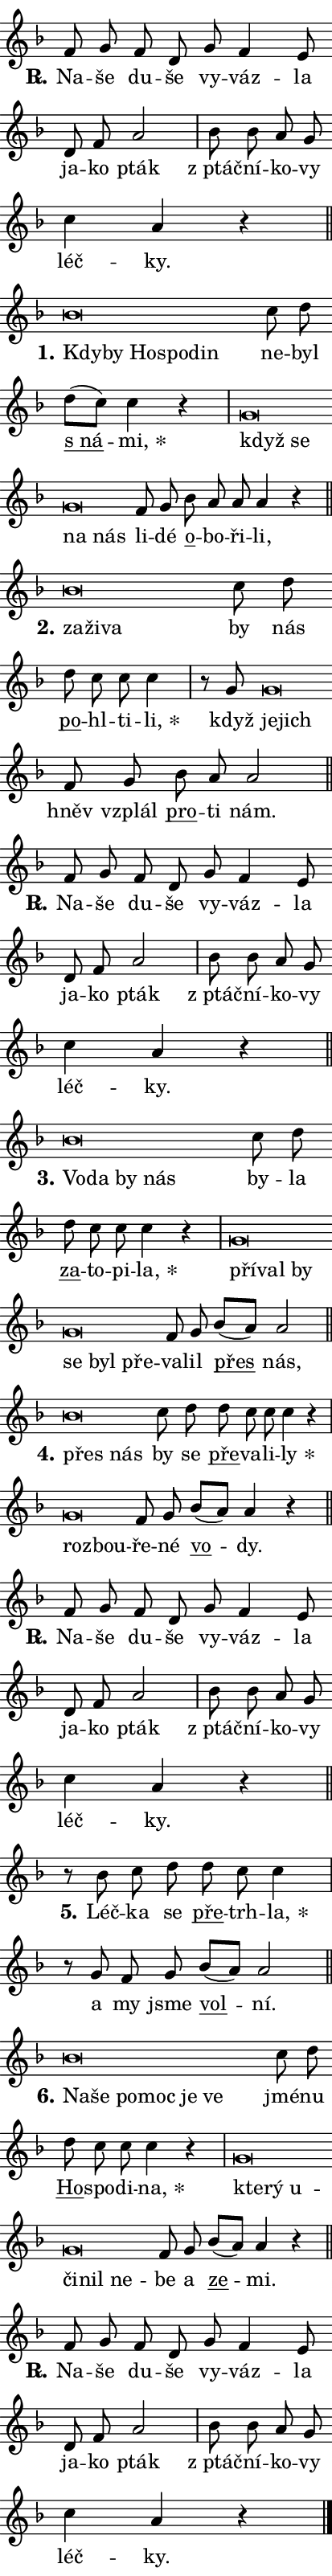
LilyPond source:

\version "2.24.0"
\header { tagline = "" }
\paper {
  indent = 0\cm
  top-margin = 0\cm
  right-margin = 0\cm
  bottom-margin = 0\cm
  left-margin = 0\cm
  paper-width = 7\cm
  page-breaking = #ly:one-page-breaking
  system-system-spacing.basic-distance = #11
  score-system-spacing.basic-distance = #11
  ragged-last = ##f
}


%% Author: Thomas Morley
%% https://lists.gnu.org/archive/html/lilypond-user/2020-05/msg00002.html
#(define (line-position grob)
"Returns position of @var[grob} in current system:
   @code{'start}, if at first time-step
   @code{'end}, if at last time-step
   @code{'middle} otherwise
"
  (let* ((col (ly:item-get-column grob))
         (ln (ly:grob-object col 'left-neighbor))
         (rn (ly:grob-object col 'right-neighbor))
         (col-to-check-left (if (ly:grob? ln) ln col))
         (col-to-check-right (if (ly:grob? rn) rn col))
         (break-dir-left
           (and
             (ly:grob-property col-to-check-left 'non-musical #f)
             (ly:item-break-dir col-to-check-left)))
         (break-dir-right
           (and
             (ly:grob-property col-to-check-right 'non-musical #f)
             (ly:item-break-dir col-to-check-right))))
        (cond ((eqv? 1 break-dir-left) 'start)
              ((eqv? -1 break-dir-right) 'end)
              (else 'middle))))

#(define (tranparent-at-line-position vctor)
  (lambda (grob)
  "Relying on @code{line-position} select the relevant enry from @var{vctor}.
Used to determine transparency,"
    (case (line-position grob)
      ((end) (not (vector-ref vctor 0)))
      ((middle) (not (vector-ref vctor 1)))
      ((start) (not (vector-ref vctor 2))))))

noteHeadBreakVisibility =
#(define-music-function (break-visibility)(vector?)
"Makes @code{NoteHead}s transparent relying on @var{break-visibility}"
#{
  \override NoteHead.transparent =
    #(tranparent-at-line-position break-visibility)
#})

#(define delete-ledgers-for-transparent-note-heads
  (lambda (grob)
    "Reads whether a @code{NoteHead} is transparent.
If so this @code{NoteHead} is removed from @code{'note-heads} from
@var{grob}, which is supposed to be @code{LedgerLineSpanner}.
As a result ledgers are not printed for this @code{NoteHead}"
    (let* ((nhds-array (ly:grob-object grob 'note-heads))
           (nhds-list
             (if (ly:grob-array? nhds-array)
                 (ly:grob-array->list nhds-array)
                 '()))
           ;; Relies on the transparent-property being done before
           ;; Staff.LedgerLineSpanner.after-line-breaking is executed.
           ;; This is fragile ...
           (to-keep
             (remove
               (lambda (nhd)
                 (ly:grob-property nhd 'transparent #f))
               nhds-list)))
      ;; TODO find a better method to iterate over grob-arrays, similiar
      ;; to filter/remove etc for lists
      ;; For now rebuilt from scratch
      (set! (ly:grob-object grob 'note-heads)  '())
      (for-each
        (lambda (nhd)
          (ly:pointer-group-interface::add-grob grob 'note-heads nhd))
        to-keep))))

hideNotes = {
  \noteHeadBreakVisibility #begin-of-line-visible
}
unHideNotes = {
  \noteHeadBreakVisibility #all-visible
}

% work-around for resetting accidentals
% https://lilypond.org/doc/v2.23/Documentation/notation/displaying-rhythms#unmetered-music
cadenzaMeasure = {
  \cadenzaOff
  \partial 1024 s1024
  \cadenzaOn
}

#(define-markup-command (accent layout props text) (markup?)
  "Underline accented syllable"
  (interpret-markup layout props
    #{\markup \override #'(offset . 4.3) \underline { #text }#}))

responsum = \markup \concat {
  "R" \hspace #-1.05 \path #0.1 #'((moveto 0 0.07) (lineto 0.9 0.8)) \hspace #0.05 "."
}

\layout {
    \context {
        \Staff
        \remove "Time_signature_engraver"
        \override LedgerLineSpanner.after-line-breaking = #delete-ledgers-for-transparent-note-heads
    }
    \context {
        \Voice {
            \override NoteHead.output-attributes = #'((class . "notehead"))
            \override Hairpin.height = #0.55
        }
    }
    \context {
        \Lyrics {
            \override StanzaNumber.output-attributes = #'((class . "stanzanumber"))
            \override LyricSpace.minimum-distance = #0.9
            \override LyricText.font-name = #"TeX Gyre Schola"
            \override LyricText.font-size = 1
            \override StanzaNumber.font-name = #"TeX Gyre Schola Bold"
            \override StanzaNumber.font-size = 1
        }
    }
}

% magnetic-lyrics.ily
%
%   written by
%     Jean Abou Samra <jean@abou-samra.fr>
%     Werner Lemberg <wl@gnu.org>
%
%   adapted by
%     Jiri Hon <jiri.hon@gmail.com>
%
% Version 2022-Apr-15

% https://www.mail-archive.com/lilypond-user@gnu.org/msg149350.html

#(define (Left_hyphen_pointer_engraver context)
   "Collect syllable-hyphen-syllable occurrences in lyrics and store
them in properties.  This engraver only looks to the left.  For
example, if the lyrics input is @code{foo -- bar}, it does the
following.

@itemize @bullet
@item
Set the @code{text} property of the @code{LyricHyphen} grob between
@q{foo} and @q{bar} to @code{foo}.

@item
Set the @code{left-hyphen} property of the @code{LyricText} grob with
text @q{foo} to the @code{LyricHyphen} grob between @q{foo} and
@q{bar}.
@end itemize

Use this auxiliary engraver in combination with the
@code{lyric-@/text::@/apply-@/magnetic-@/offset!} hook."
   (let ((hyphen #f)
         (text #f))
     (make-engraver
      (acknowledgers
       ((lyric-syllable-interface engraver grob source-engraver)
        (set! text grob)))
      (end-acknowledgers
       ((lyric-hyphen-interface engraver grob source-engraver)
        ;(when (not (grob::has-interface grob 'lyric-space-interface))
          (set! hyphen grob)));)
      ((stop-translation-timestep engraver)
       (when (and text hyphen)
         (ly:grob-set-object! text 'left-hyphen hyphen))
       (set! text #f)
       (set! hyphen #f)))))

#(define (lyric-text::apply-magnetic-offset! grob)
   "If the space between two syllables is less than the value in
property @code{LyricText@/.details@/.squash-threshold}, move the right
syllable to the left so that it gets concatenated with the left
syllable.

Use this function as a hook for
@code{LyricText@/.after-@/line-@/breaking} if the
@code{Left_@/hyphen_@/pointer_@/engraver} is active."
   (let ((hyphen (ly:grob-object grob 'left-hyphen #f)))
     (when hyphen
       (let ((left-text (ly:spanner-bound hyphen LEFT)))
         (when (grob::has-interface left-text 'lyric-syllable-interface)
           (let* ((common (ly:grob-common-refpoint grob left-text X))
                  (this-x-ext (ly:grob-extent grob common X))
                  (left-x-ext
                   (begin
                     ;; Trigger magnetism for left-text.
                     (ly:grob-property left-text 'after-line-breaking)
                     (ly:grob-extent left-text common X)))
                  ;; `delta` is the gap width between two syllables.
                  (delta (- (interval-start this-x-ext)
                            (interval-end left-x-ext)))
                  (details (ly:grob-property grob 'details))
                  (threshold (assoc-get 'squash-threshold details 0.2)))
             (when (< delta threshold)
               (let* (;; We have to manipulate the input text so that
                      ;; ligatures crossing syllable boundaries are not
                      ;; disabled.  For languages based on the Latin
                      ;; script this is essentially a beautification.
                      ;; However, for non-Western scripts it can be a
                      ;; necessity.
                      (lt (ly:grob-property left-text 'text))
                      (rt (ly:grob-property grob 'text))
                      (is-space (grob::has-interface hyphen 'lyric-space-interface))
                      (space (if is-space " " ""))
                      (space-markup (grob-interpret-markup grob " "))
                      (space-size (interval-length (ly:stencil-extent space-markup X)))
                      (extra-delta (if is-space space-size 0))
                      ;; Append new syllable.
                      (ltrt-space (if (and (string? lt) (string? rt))
                                (string-append lt space rt)
                                (make-concat-markup (list lt space rt))))
                      ;; Right-align `ltrt` to the right side.
                      (ltrt-space-markup (grob-interpret-markup
                               grob
                               (make-translate-markup
                                (cons (interval-length this-x-ext) 0)
                                (make-right-align-markup ltrt-space)))))
                 (begin
                   ;; Don't print `left-text`.
                   (ly:grob-set-property! left-text 'stencil #f)
                   ;; Set text and stencil (which holds all collected
                   ;; syllables so far) and shift it to the left.
                   (ly:grob-set-property! grob 'text ltrt-space)
                   (ly:grob-set-property! grob 'stencil ltrt-space-markup)
                   (ly:grob-translate-axis! grob (- (- delta extra-delta)) X))))))))))


#(define (lyric-hyphen::displace-bounds-first grob)
   ;; Make very sure this callback isn't triggered too early.
   (let ((left (ly:spanner-bound grob LEFT))
         (right (ly:spanner-bound grob RIGHT)))
     (ly:grob-property left 'after-line-breaking)
     (ly:grob-property right 'after-line-breaking)
     (ly:lyric-hyphen::print grob)))

squashThreshold = #0.4

\layout {
  \context {
    \Lyrics
    \consists #Left_hyphen_pointer_engraver
    \override LyricText.after-line-breaking =
      #lyric-text::apply-magnetic-offset!
    \override LyricHyphen.stencil = #lyric-hyphen::displace-bounds-first
    \override LyricText.details.squash-threshold = \squashThreshold
    \override LyricHyphen.minimum-distance = 0
    \override LyricHyphen.minimum-length = \squashThreshold
  }
}

squash = \override LyricText.details.squash-threshold = 9999
unSquash = \override LyricText.details.squash-threshold = \squashThreshold

left = \override LyricText.self-alignment-X = #LEFT
unLeft = \revert LyricText.self-alignment-X

starOffset = #(lambda (grob) 
                (let ((x_offset (ly:self-alignment-interface::aligned-on-x-parent grob)))
                  (if (= x_offset 0) 0 (+ x_offset 1.2))))

star = #(define-music-function (syllable)(string?)
"Append star separator at the end of a syllable"
#{
  \once \override LyricText.X-offset = #starOffset
  \lyricmode { \markup {
    #syllable
    \override #'((font-name . "TeX Gyre Schola Bold")) \hspace #0.2 \lower #0.65 \larger "*"
  } }
#})

starAccent = #(define-music-function (syllable)(string?)
"Append star separator at the end of a syllable and make accent"
#{
  \once \override LyricText.X-offset = #starOffset
  \lyricmode { \markup {
    \accent #syllable
    \override #'((font-name . "TeX Gyre Schola Bold")) \hspace #0.2 \lower #0.65 \larger "*"
  } }
#})

breath = #(define-music-function (syllable)(string?)
"Append breathing indicator at the end of a syllable"
#{
  \lyricmode { \markup { #syllable "+" } }
#})

optionalBreath = #(define-music-function (syllable)(string?)
"Append optional breathing indicator at the end of a syllable"
#{
  \lyricmode { \markup { #syllable "(+)" } }
#})


\score {
    <<
        \new Voice = "melody" { \cadenzaOn \key f \major \relative { f'8 g f d g f4 e8 \bar "" d f a2 \cadenzaMeasure \bar "|" bes8 bes a g \bar "" c4 a r \cadenzaMeasure \bar "||" \break } }
        \new Lyrics \lyricsto "melody" { \lyricmode { \set stanza = \responsum
Na -- še du -- še vy -- váz -- la ja -- ko pták "z ptáč" -- ní -- ko -- vy léč -- ky. } }
    >>
    \layout {}
}

\score {
    <<
        \new Voice = "melody" { \cadenzaOn \key f \major \relative { bes'\breve*1/16 \hideNotes \breve*1/16 \bar "" \breve*1/16 \bar "" \breve*1/16 \breve*1/16 \bar "" \unHideNotes c8 d \bar "" d[( c)] c4 r \cadenzaMeasure \bar "|" g\breve*1/16 \hideNotes \breve*1/16 \bar "" \breve*1/16 \breve*1/16 \bar "" \unHideNotes f8 g \bar "" bes a a a4 r \cadenzaMeasure \bar "||" \break } }
        \new Lyrics \lyricsto "melody" { \lyricmode { \set stanza = "1."
\left Kdy -- \squash by Ho -- spo -- din \unLeft \unSquash ne -- byl \markup \accent "s ná" -- \star mi, \left když \squash se na nás \unLeft \unSquash li -- dé \markup \accent o -- bo -- ři -- li, } }
    >>
    \layout {}
}

\score {
    <<
        \new Voice = "melody" { \cadenzaOn \key f \major \relative { bes'\breve*1/16 \hideNotes \breve*1/16 \breve*1/16 \bar "" \unHideNotes c8 d \bar "" d c c c4 \cadenzaMeasure \bar "|" r8 g8 g\breve*1/16 \hideNotes \breve*1/16 \bar "" \unHideNotes f8 g \bar "" bes a a2 \cadenzaMeasure \bar "||" \break } }
        \new Lyrics \lyricsto "melody" { \lyricmode { \set stanza = "2."
\left za -- \squash ži -- va \unLeft \unSquash by nás \markup \accent po -- hl -- ti -- \star li, když \left je -- \squash jich \unLeft \unSquash hněv vzplál \markup \accent pro -- ti nám. } }
    >>
    \layout {}
}

\score {
    <<
        \new Voice = "melody" { \cadenzaOn \key f \major \relative { f'8 g f d g f4 e8 \bar "" d f a2 \cadenzaMeasure \bar "|" bes8 bes a g \bar "" c4 a r \cadenzaMeasure \bar "||" \break } }
        \new Lyrics \lyricsto "melody" { \lyricmode { \set stanza = \responsum
Na -- še du -- še vy -- váz -- la ja -- ko pták "z ptáč" -- ní -- ko -- vy léč -- ky. } }
    >>
    \layout {}
}

\score {
    <<
        \new Voice = "melody" { \cadenzaOn \key f \major \relative { bes'\breve*1/16 \hideNotes \breve*1/16 \bar "" \breve*1/16 \breve*1/16 \bar "" \unHideNotes c8 d \bar "" d c c c4 r \cadenzaMeasure \bar "|" g\breve*1/16 \hideNotes \breve*1/16 \bar "" \breve*1/16 \bar "" \breve*1/16 \bar "" \breve*1/16 \breve*1/16 \bar "" \unHideNotes f8 g \bar "" bes[( a)] a2 \cadenzaMeasure \bar "||" \break } }
        \new Lyrics \lyricsto "melody" { \lyricmode { \set stanza = "3."
\left Vo -- \squash da by nás \unLeft \unSquash by -- la \markup \accent za -- to -- pi -- \star la, \left pří -- \squash val by se byl pře -- \unLeft \unSquash va -- lil \markup \accent přes nás, } }
    >>
    \layout {}
}

\score {
    <<
        \new Voice = "melody" { \cadenzaOn \key f \major \relative { bes'\breve*1/16 \hideNotes \breve*1/16 \bar "" \unHideNotes c8 d \bar "" d c c c4 r \cadenzaMeasure \bar "|" g\breve*1/16 \hideNotes \breve*1/16 \bar "" \unHideNotes f8 g \bar "" bes[( a)] a4 r \cadenzaMeasure \bar "||" \break } }
        \new Lyrics \lyricsto "melody" { \lyricmode { \set stanza = "4."
\left přes \squash nás \unLeft \unSquash by se \markup \accent pře -- va -- li -- \star ly \left roz -- \squash bou -- \unLeft \unSquash ře -- né \markup \accent vo -- dy. } }
    >>
    \layout {}
}

\score {
    <<
        \new Voice = "melody" { \cadenzaOn \key f \major \relative { f'8 g f d g f4 e8 \bar "" d f a2 \cadenzaMeasure \bar "|" bes8 bes a g \bar "" c4 a r \cadenzaMeasure \bar "||" \break } }
        \new Lyrics \lyricsto "melody" { \lyricmode { \set stanza = \responsum
Na -- še du -- še vy -- váz -- la ja -- ko pták "z ptáč" -- ní -- ko -- vy léč -- ky. } }
    >>
    \layout {}
}

\score {
    <<
        \new Voice = "melody" { \cadenzaOn \key f \major \relative { r8 bes' c8 d \bar "" d c c4 \cadenzaMeasure \bar "|" r8 g8 f8 g \bar "" bes[( a)] a2 \cadenzaMeasure \bar "||" \break } }
        \new Lyrics \lyricsto "melody" { \lyricmode { \set stanza = "5."
Léč -- ka se \markup \accent pře -- trh -- \star la, a my jsme \markup \accent vol -- ní. } }
    >>
    \layout {}
}

\score {
    <<
        \new Voice = "melody" { \cadenzaOn \key f \major \relative { bes'\breve*1/16 \hideNotes \breve*1/16 \bar "" \breve*1/16 \bar "" \breve*1/16 \bar "" \breve*1/16 \breve*1/16 \bar "" \unHideNotes c8 d \bar "" d c c c4 r \cadenzaMeasure \bar "|" g\breve*1/16 \hideNotes \breve*1/16 \bar "" \breve*1/16 \bar "" \breve*1/16 \bar "" \breve*1/16 \breve*1/16 \bar "" \unHideNotes f8 g \bar "" bes[( a)] a4 r \cadenzaMeasure \bar "||" \break } }
        \new Lyrics \lyricsto "melody" { \lyricmode { \set stanza = "6."
\left Na -- \squash še po -- moc je ve \unLeft \unSquash jmé -- nu \markup \accent Ho -- spo -- di -- \star na, \left kte -- \squash rý u -- či -- nil ne -- \unLeft \unSquash be a \markup \accent ze -- mi. } }
    >>
    \layout {}
}

\score {
    <<
        \new Voice = "melody" { \cadenzaOn \key f \major \relative { f'8 g f d g f4 e8 \bar "" d f a2 \cadenzaMeasure \bar "|" bes8 bes a g \bar "" c4 a r \cadenzaMeasure \bar "||" \break } \bar "|." }
        \new Lyrics \lyricsto "melody" { \lyricmode { \set stanza = \responsum
Na -- še du -- še vy -- váz -- la ja -- ko pták "z ptáč" -- ní -- ko -- vy léč -- ky. } }
    >>
    \layout {}
}
